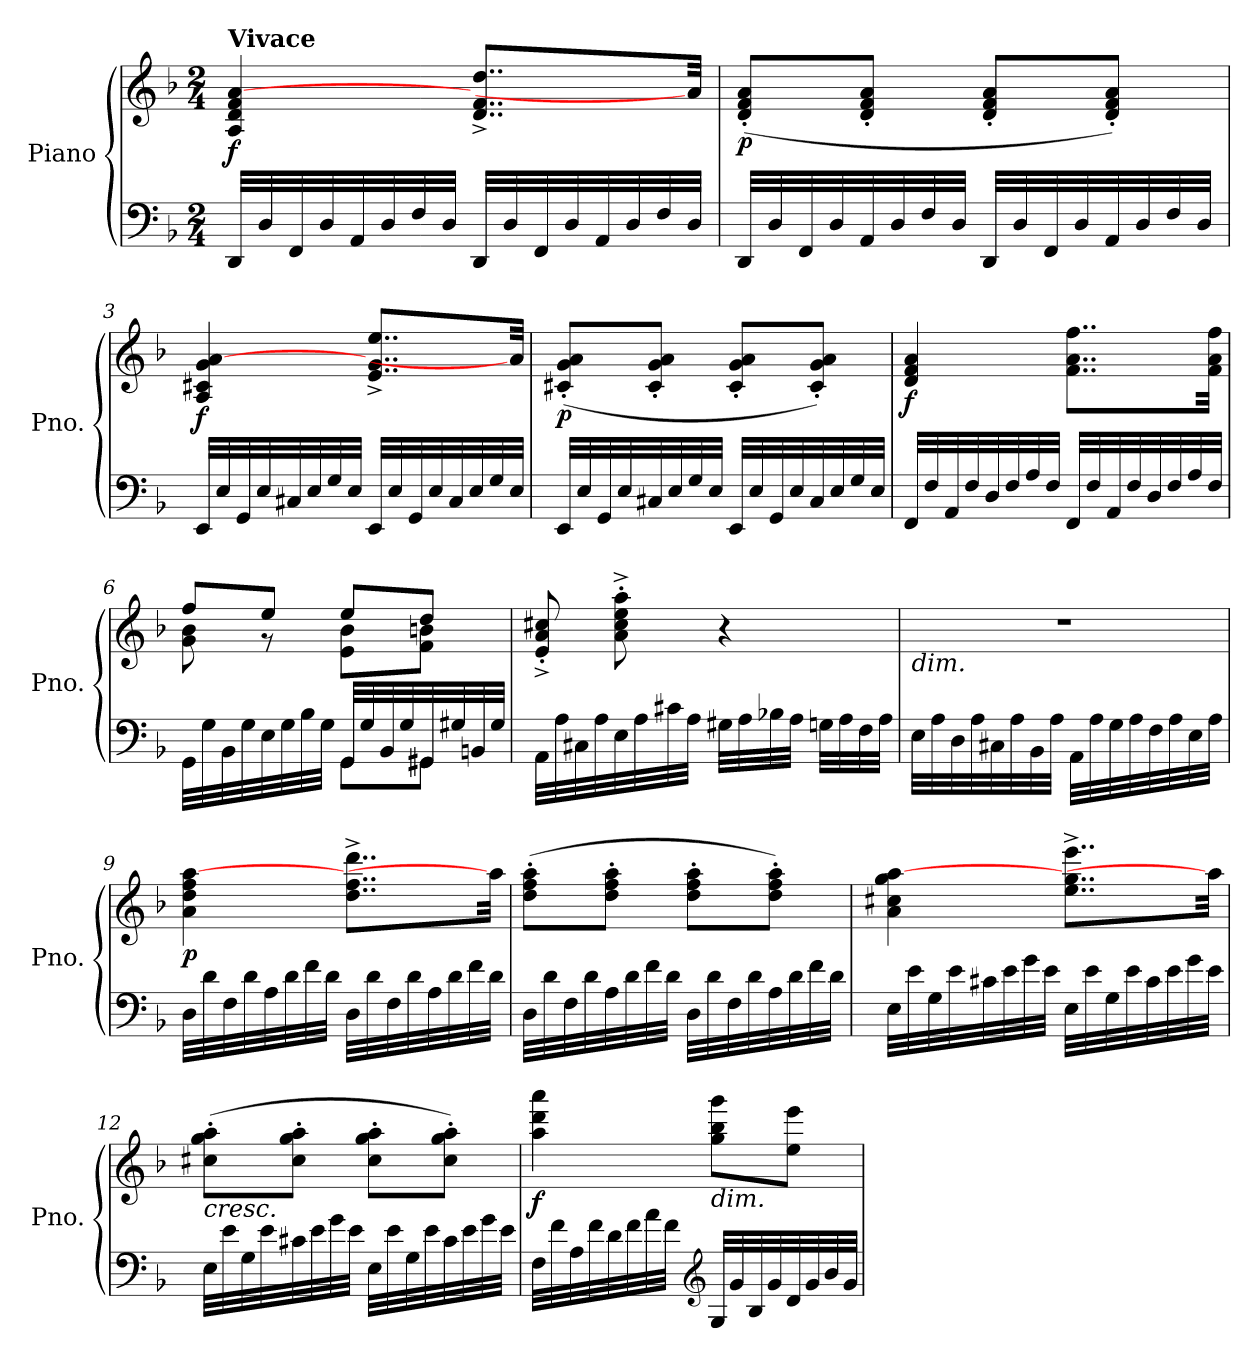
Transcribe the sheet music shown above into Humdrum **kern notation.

**kern	**kern	**dynam
*part1	*part1	*part1
*staff2	*staff1	*staff1/2
*I"Piano	*	*
*I'Pno.	*	*
*clefF4	*clefG2	*
*k[b-]	*k[b-]	*
*M2/4	*M2/4	*
*MM76	*MM76	*
=1	=1	=1
!	!LO:TX:a:B:t=Vivace	!
!	!	!LO:DY:b
32DD</LLL	4A/ 4d/ 4f/ [4a/	f
32D/	.	.
32FF</	.	.
32D/	.	.
32AA</	.	.
32D</	.	.
32F</	.	.
32D</JJJ	.	.
32DD/LLL	8..d/^ 8..f/^ 8..dd/^L	.
32D/	.	.
32FF/	.	.
32D/	.	.
32AA/	.	.
32D/	.	.
32F/	.	.
32D/JJJ	32a/Jkk]	.
=2	=2	=2
!	!	!LO:DY:b
32DD/LLL	(>8d/' 8f/' 8a/'L	p
32D/	.	.
32FF/	.	.
32D/	.	.
32AA/	8d/' 8f/' 8a/'J	.
32D/	.	.
32F/	.	.
32D/JJJ	.	.
32DD/LLL	8d/' 8f/' 8a/'L	.
32D/	.	.
32FF/	.	.
32D/	.	.
32AA/	8d/' 8f/' 8a/'J)	.
32D/	.	.
32F/	.	.
32D/JJJ	.	.
=3	=3	=3
!	!	!LO:DY:b
32EE/LLL	4A/ 4c#X/ 4g/ [4a/	f
32E/	.	.
32GG/	.	.
32E/	.	.
32C#X/	.	.
32E/	.	.
32G/	.	.
32E/JJJ	.	.
32EE/LLL	8..e/^ 8..g/^ 8..ee/^L	.
32E/	.	.
32GG/	.	.
32E/	.	.
32C#/	.	.
32E/	.	.
32G/	.	.
32E/JJJ	32a/Jkk]	.
!!LO:LB:g=z
=4	=4	=4
!	!	!LO:DY:b
32EE/LLL	(>8c#X/' 8g/' 8a/'L	p
32E/	.	.
32GG/	.	.
32E/	.	.
32C#X/	8c#/' 8g/' 8a/'J	.
32E/	.	.
32G/	.	.
32E/JJJ	.	.
32EE/LLL	8c#/' 8g/' 8a/'L	.
32E/	.	.
32GG/	.	.
32E/	.	.
32C#/	8c#/' 8g/' 8a/'J)	.
32E/	.	.
32G/	.	.
32E/JJJ	.	.
=5	=5	=5
!	!	!LO:DY:b
32FF/LLL	4d/ 4f/ 4a/	f
32F/	.	.
32AA/	.	.
32F/	.	.
32D/	.	.
32F/	.	.
32A/	.	.
32F/JJJ	.	.
32FF/LLL	8..f\ 8..a\ 8..ff\L	.
32F/	.	.
32AA/	.	.
32F/	.	.
32D/	.	.
32F/	.	.
32A/	.	.
32F/JJJ	32f\ 32a\ 32ff\Jkk	.
=6	=6	=6
*^	*^	*
32GG\LLL	4ryy	8ff/L	8g\ 8b-\	.
32G\	.	.	.	.
32BB-\	.	.	.	.
32G\	.	.	.	.
32E\	.	8ee/J	8r	.
32G\	.	.	.	.
32B-\	.	.	.	.
32G\JJJ	.	.	.	.
32GG</LLL	8GG\L	8ee/L	8e\ 8b-\L	.
32G/	.	.	.	.
32BB-</	.	.	.	.
32G/	.	.	.	.
32GG#X</	8GG#\J	8dd/J	8f\ 8bn\J	.
32G#X/	.	.	.	.
32BBn</	.	.	.	.
32G#/JJJ	.	.	.	.
*v	*v	*	*	*
*	*v	*v	*
!!LO:LB:g=z
=7	=7	=7
32AA\LLL	8e/'^ 8a/'^ 8cc#X/'^	.
32A\	.	.
32C#X\	.	.
32A\	.	.
32E>\	8a\'^ 8cc#\'^ 8ee\'^ 8aa\'^	.
32A>\	.	.
32c#X>\	.	.
32A>\JJJ	.	.
32G#X>\LLL	4r	.
32A>\	.	.
32B-X>\	.	.
32A>\JJJ	.	.
32Gn>\LLL	.	.
32A\	.	.
32F>\	.	.
32A\JJJ	.	.
=8	=8	=8
!	!LO:TX:b:i:t=dim.	!
32E\LLL	2r	.
32A\	.	.
32D\	.	.
32A\	.	.
32C#X\	.	.
32A\	.	.
32BB-\	.	.
32A\JJJ	.	.
32AA\LLL	.	.
32A\	.	.
32G\	.	.
32A\	.	.
32F\	.	.
32A\	.	.
32E\	.	.
32A\JJJ	.	.
!!LO:LB:g=z
=9	=9	=9
!	!	!LO:DY:b
32D<\LLL	4a\ 4dd\ 4ff\ [4aa\	p
32d\	.	.
32F<\	.	.
32d\	.	.
32A<\	.	.
32d<\	.	.
32f<\	.	.
32d<\JJJ	.	.
32D\LLL	8..dd\^ 8..ff\^ 8..ddd\^L	.
32d\	.	.
32F\	.	.
32d\	.	.
32A\	.	.
32d\	.	.
32f\	.	.
32d\JJJ	32aa\Jkk]	.
=10	=10	=10
32D\LLL	(>8dd\' 8ff\' 8aa\'L	.
32d\	.	.
32F\	.	.
32d\	.	.
32A\	8dd\' 8ff\' 8aa\'J	.
32d\	.	.
32f\	.	.
32d\JJJ	.	.
32D\LLL	8dd\' 8ff\' 8aa\'L	.
32d\	.	.
32F\	.	.
32d\	.	.
32A\	8dd\' 8ff\' 8aa\'J)	.
32d\	.	.
32f\	.	.
32d\JJJ	.	.
!!LO:LB:g=z
=11	=11	=11
32E\LLL	4a\ 4cc#X\ 4gg\ [4aa\	.
32e\	.	.
32G\	.	.
32e\	.	.
32c#X\	.	.
32e\	.	.
32g\	.	.
32e\JJJ	.	.
32E\LLL	8..ee\^ 8..gg\^ 8..eee\^L	.
32e\	.	.
32G\	.	.
32e\	.	.
32c#\	.	.
32e\	.	.
32g\	.	.
32e\JJJ	32aa\Jkk]	.
=12	=12	=12
!	!LO:TX:b:i:t=cresc.	!
32E\LLL	(>8cc#X\' 8gg\' 8aa\'L	.
32e\	.	.
32G\	.	.
32e\	.	.
32c#X\	8cc#\' 8gg\' 8aa\'J	.
32e\	.	.
32g\	.	.
32e\JJJ	.	.
32E\LLL	8cc#\' 8gg\' 8aa\'L	.
32e\	.	.
32G\	.	.
32e\	.	.
32c#\	8cc#\' 8gg\' 8aa\'J)	.
32e\	.	.
32g\	.	.
32e\JJJ	.	.
!!LO:PB:g=z
=13	=13	=13
!	!	!LO:DY:b
32F\LLL	4aa\ 4ddd\ 4aaa\	f
32f\	.	.
32A\	.	.
32f\	.	.
32d\	.	.
32f\	.	.
32a\	.	.
32f\JJJ	.	.
*clefG2	*	*
!	!LO:TX:b:i:t=dim.	!
32G/LLL	8gg\ 8bb-\ 8ggg\L	.
32g/	.	.
32B-/	.	.
32g/	.	.
32d/	8ee\ 8eee\J	.
32g/	.	.
32b-/	.	.
32g/JJJ	.	.
=	=	=
*-	*-	*-
